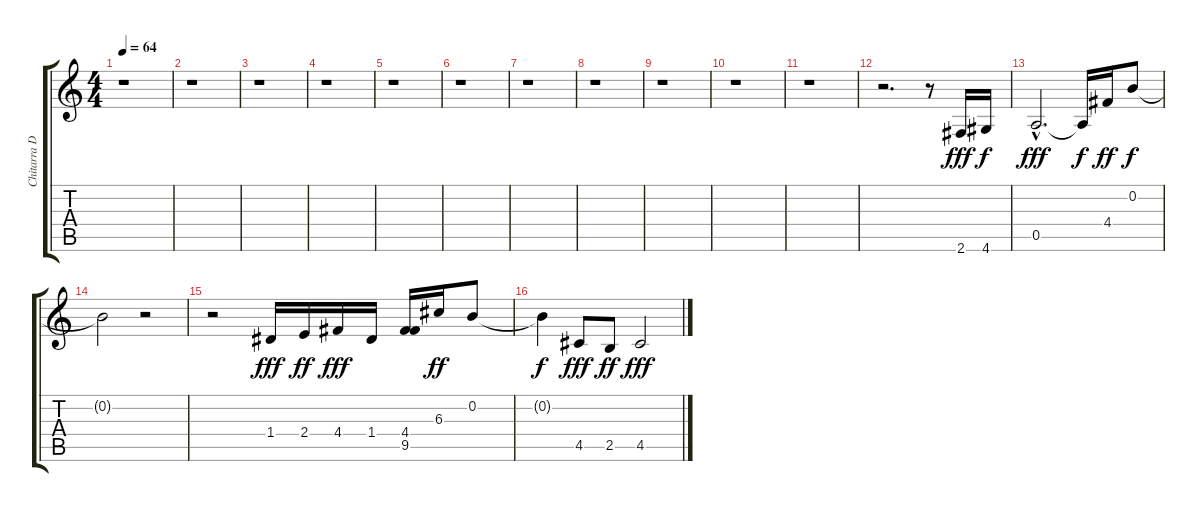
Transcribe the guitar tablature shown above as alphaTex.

\track ("Chitarra Distorta" "Chitarra D") {instrument distortionguitar}
\staff {score tabs}
\tuning (E4 B3 G3 D3 A2 E2) {hide}
\ts (4 4)
\tempo 64
\clef g2
\ks c
r.1{dy fff} |
r.1 |
r.1 |
r.1 |
r.1 |
r.1 |
r.1 |
r.1 |
r.1 |
r.1 |
r.1 |
r.2{d} r.8 2.6.16 4.6.16{dy f} |
0.5{hac}.2{d dy fff} 0.5{t}.16{dy f} 4.4.16{dy ff} 0.2.8{dy f} |
0.2{t}.2 r.2 |
r.2 1.4.16{dy fff} 2.4.16{dy ff} 4.4.16{dy fff} 1.4.16 (4.4 9.5).16 6.3.16{dy ff} 0.2.8 |
0.2{t}.4{dy f} 4.5.8{dy fff} 2.5.8{dy ff} 4.5.2{dy fff}
